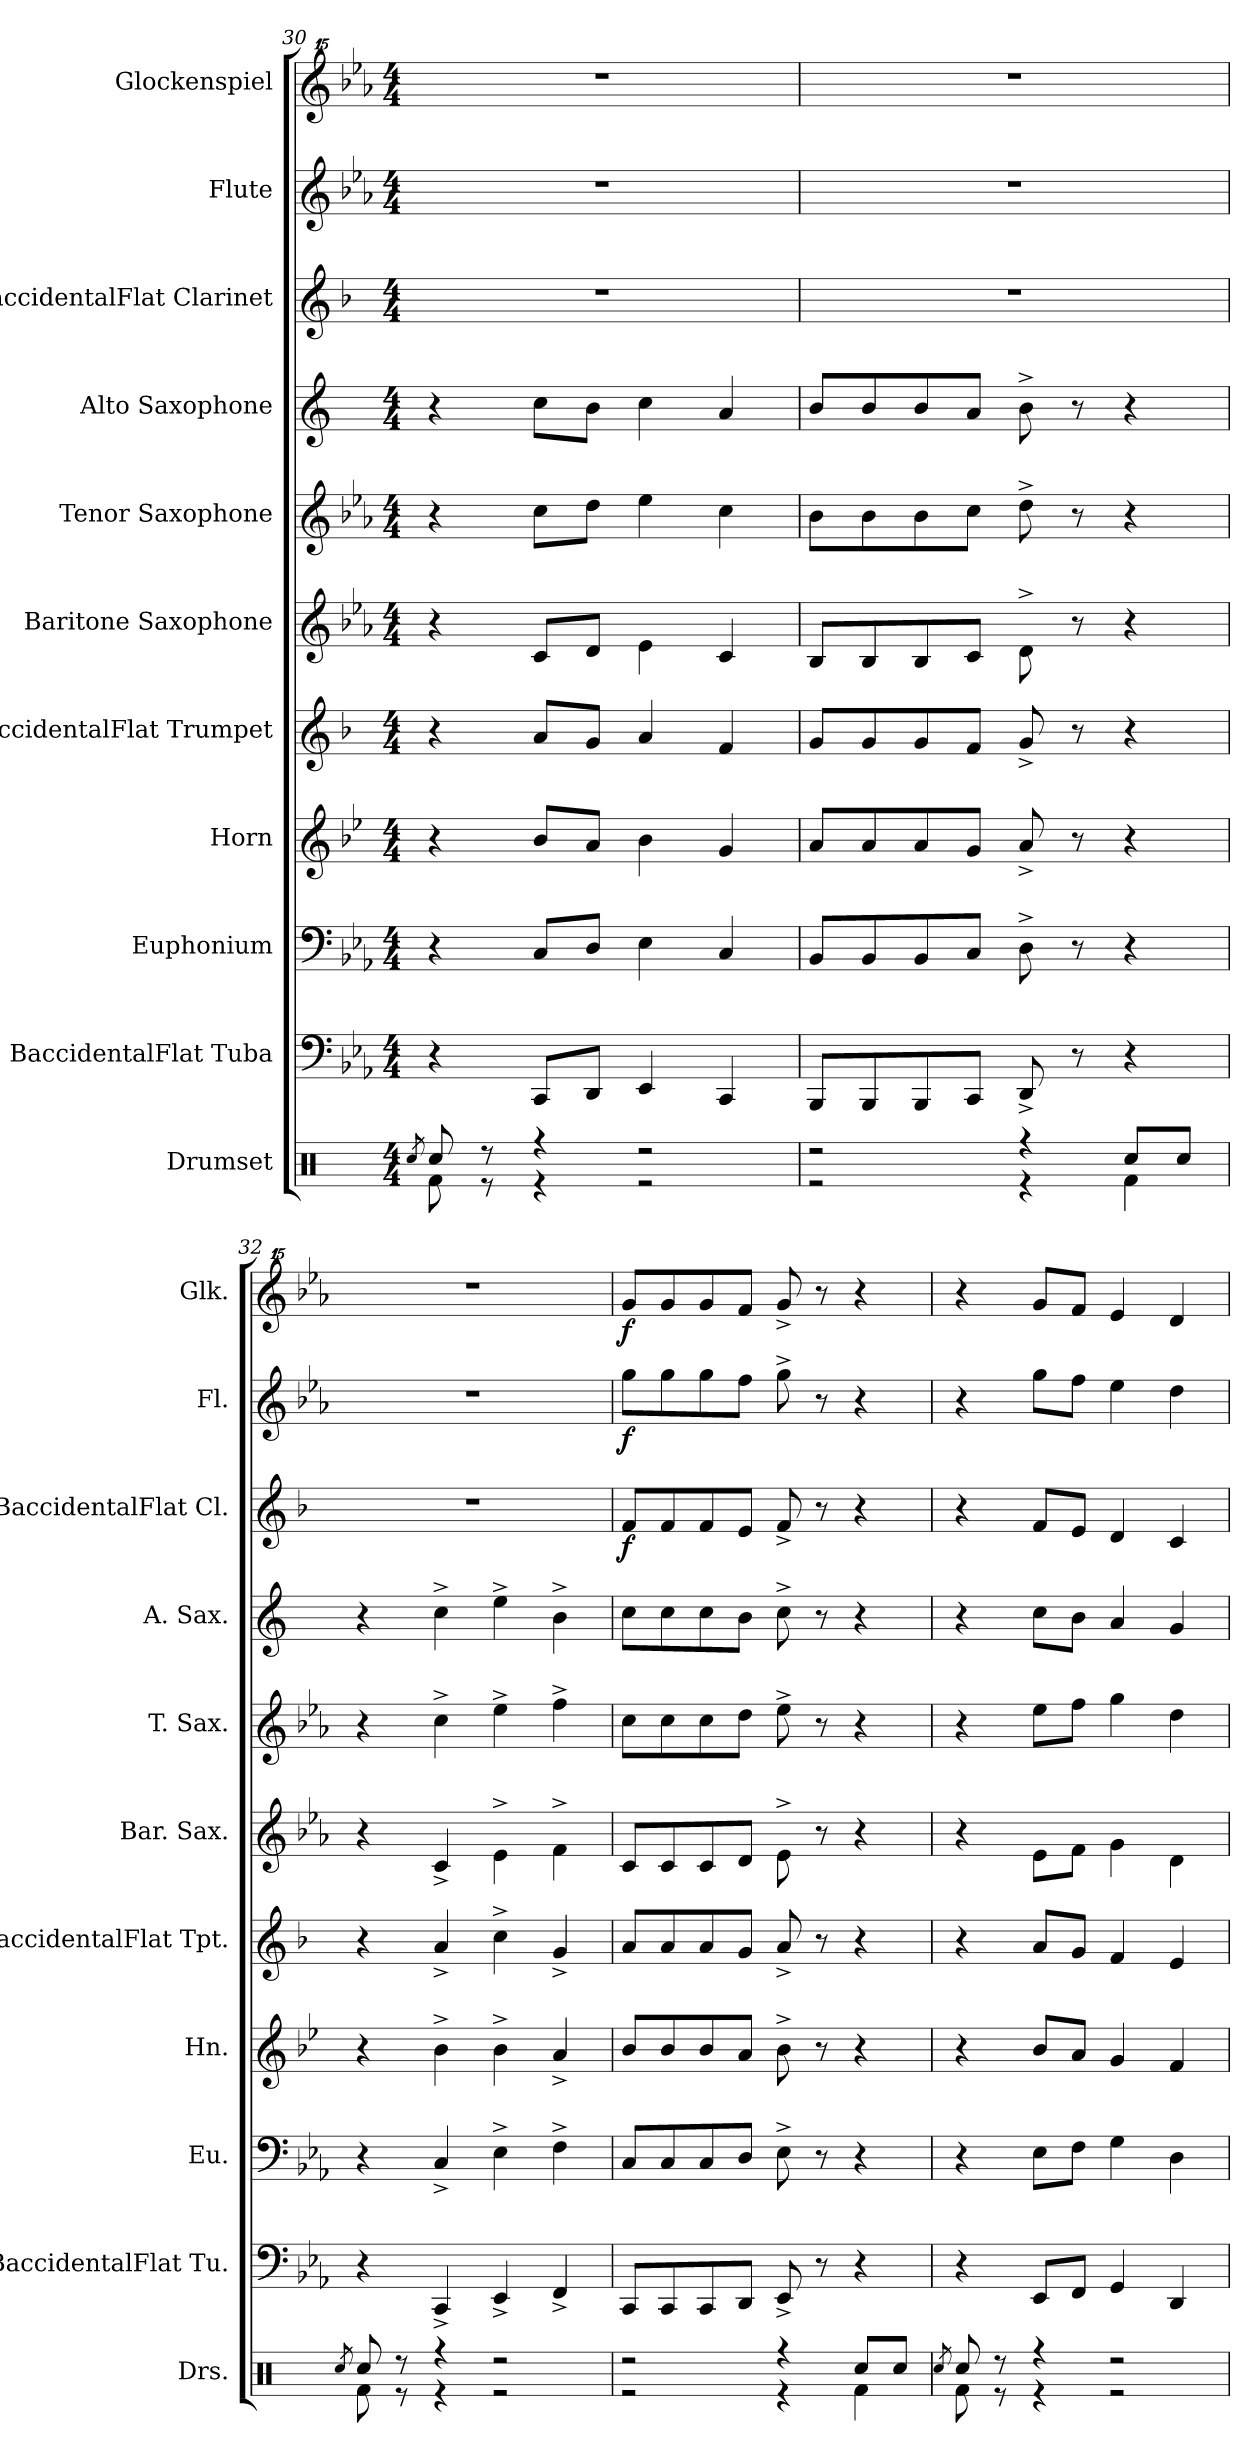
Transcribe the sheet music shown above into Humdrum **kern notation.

**kern	**kern	**kern	**kern	**kern	**kern	**kern	**kern	**kern	**dynam	**kern	**dynam	**kern	**dynam
*part11	*part10	*part9	*part8	*part7	*part6	*part5	*part4	*part3	*part3	*part2	*part2	*part1	*part1
*staff11	*staff10	*staff9	*staff8	*staff7	*staff6	*staff5	*staff4	*staff3	*staff3	*staff2	*staff2	*staff1	*staff1
*I"Drumset	*I"BaccidentalFlat Tuba	*I"Euphonium	*I"Horn	*I"BaccidentalFlat Trumpet	*I"Baritone Saxophone	*I"Tenor Saxophone	*I"Alto Saxophone	*I"BaccidentalFlat Clarinet	*	*I"Flute	*	*I"Glockenspiel	*
*I'Drs.	*I'BaccidentalFlat Tu.	*I'Eu.	*I'Hn.	*I'BaccidentalFlat Tpt.	*I'Bar. Sax.	*I'T. Sax.	*I'A. Sax.	*I'BaccidentalFlat Cl.	*	*I'Fl.	*	*I'Glk.	*
*clefX	*clefF4	*clefF4	*clefG2	*clefG2	*clefG2	*clefG2	*clefG2	*clefG2	*	*clefG2	*	*clefG^^2	*
*	*	*	*ITrd4c7	*ITrd1c2	*ITrd12c21	*ITrd8c14	*ITrd5c9	*ITrd1c2	*	*	*	*	*
*k[]	*k[b-e-a-]	*k[b-e-a-]	*k[b-e-a-]	*k[b-e-a-]	*k[b-e-a-]	*k[b-e-a-]	*k[b-e-a-]	*k[b-e-a-]	*	*k[b-e-a-]	*	*k[b-e-a-]	*
*M4/4	*M4/4	*M4/4	*M4/4	*M4/4	*M4/4	*M4/4	*M4/4	*M4/4	*	*M4/4	*	*M4/4	*
=30	=30	=30	=30	=30	=30	=30	=30	=30	=30	=30	=30	=30	=30
8qRcc/	.	.	.	.	.	.	.	.	.	.	.	.	.
*^	*	*	*	*	*	*	*	*	*	*	*	*	*
8Rcc/	8Rf\	4r	4r	4r	4r	4r	4r	4r	1r	.	1r	.	1r	.
8r	8r	.	.	.	.	.	.	.	.	.	.	.	.	.
4r	4r	8CC/L	8C/L	8e-/L	8g/L	8C/L	8c\L	8e-\L	.	.	.	.	.	.
.	.	8DD/J	8D/J	8d/J	8f/J	8D/J	8d\J	8d\J	.	.	.	.	.	.
2r	2r	4EE-/	4E-\	4e-\	4g/	4E-\	4e-\	4e-\	.	.	.	.	.	.
.	.	4CC/	4C/	4c/	4e-/	4C/	4c\	4c/	.	.	.	.	.	.
=31	=31	=31	=31	=31	=31	=31	=31	=31	=31	=31	=31	=31	=31	=31
2r	2r	8BBB-/L	8BB-/L	8d/L	8f/L	8BB-/L	8B-\L	8d/L	1r	.	1r	.	1r	.
.	.	8BBB-/	8BB-/	8d/	8f/	8BB-/	8B-\	8d/	.	.	.	.	.	.
.	.	8BBB-/	8BB-/	8d/	8f/	8BB-/	8B-\	8d/	.	.	.	.	.	.
.	.	8CC/J	8C/J	8c/J	8e-/J	8C/J	8c\J	8c/J	.	.	.	.	.	.
4r	4r	8DD^/	8D^\	8d^/	8f^/	8D^\	8d^\	8d^\	.	.	.	.	.	.
.	.	8r	8r	8r	8r	8r	8r	8r	.	.	.	.	.	.
8Rcc/L	4Rf\	4r	4r	4r	4r	4r	4r	4r	.	.	.	.	.	.
8Rcc/J	.	.	.	.	.	.	.	.	.	.	.	.	.	.
=32	=32	=32	=32	=32	=32	=32	=32	=32	=32	=32	=32	=32	=32	=32
8qRcc/	.	.	.	.	.	.	.	.	.	.	.	.	.	.
8Rcc/	8Rf\	4r	4r	4r	4r	4r	4r	4r	1r	.	1r	.	1r	.
8r	8r	.	.	.	.	.	.	.	.	.	.	.	.	.
4r	4r	4CC^/	4C^/	4e-^\	4g^/	4C^/	4c^\	4e-^\	.	.	.	.	.	.
2r	2r	4EE-^/	4E-^\	4e-^\	4b-^\	4E-^\	4e-^\	4g^\	.	.	.	.	.	.
.	.	4FF^/	4F^\	4d^/	4f^/	4F^\	4f^\	4d^\	.	.	.	.	.	.
!!LO:PB:g=z
=33	=33	=33	=33	=33	=33	=33	=33	=33	=33	=33	=33	=33	=33	=33
!	!	!	!	!	!	!	!	!	!	!LO:DY:b	!	!LO:DY:b	!	!LO:DY:b
2r	2r	8CC/L	8C/L	8e-/L	8g/L	8C/L	8c\L	8e-\L	8e-/L	f	8gg\L	f	8ggg/L	f
.	.	8CC/	8C/	8e-/	8g/	8C/	8c\	8e-\	8e-/	.	8gg\	.	8ggg/	.
.	.	8CC/	8C/	8e-/	8g/	8C/	8c\	8e-\	8e-/	.	8gg\	.	8ggg/	.
.	.	8DD/J	8D/J	8d/J	8f/J	8D/J	8d\J	8d\J	8d/J	.	8ff\J	.	8fff/J	.
4r	4r	8EE-^/	8E-^\	8e-^\	8g^/	8E-^\	8e-^\	8e-^\	8e-^/	.	8gg^\	.	8ggg^/	.
.	.	8r	8r	8r	8r	8r	8r	8r	8r	.	8r	.	8r	.
8Rcc/L	4Rf\	4r	4r	4r	4r	4r	4r	4r	4r	.	4r	.	4r	.
8Rcc/J	.	.	.	.	.	.	.	.	.	.	.	.	.	.
=34	=34	=34	=34	=34	=34	=34	=34	=34	=34	=34	=34	=34	=34	=34
8qRcc/	.	.	.	.	.	.	.	.	.	.	.	.	.	.
8Rcc/	8Rf\	4r	4r	4r	4r	4r	4r	4r	4r	.	4r	.	4r	.
8r	8r	.	.	.	.	.	.	.	.	.	.	.	.	.
4r	4r	8EE-/L	8E-\L	8e-/L	8g/L	8E-\L	8e-\L	8e-\L	8e-/L	.	8gg\L	.	8ggg/L	.
.	.	8FF/J	8F\J	8d/J	8f/J	8F\J	8f\J	8d\J	8d/J	.	8ff\J	.	8fff/J	.
2r	2r	4GG/	4G\	4c/	4e-/	4G\	4g\	4c/	4c/	.	4ee-\	.	4eee-/	.
.	.	4DD/	4D\	4B-/	4d/	4D\	4d\	4B-/	4B-/	.	4dd\	.	4ddd/	.
*v	*v	*	*	*	*	*	*	*	*	*	*	*	*	*
=	=	=	=	=	=	=	=	=	=	=	=	=	=
*-	*-	*-	*-	*-	*-	*-	*-	*-	*-	*-	*-	*-	*-
